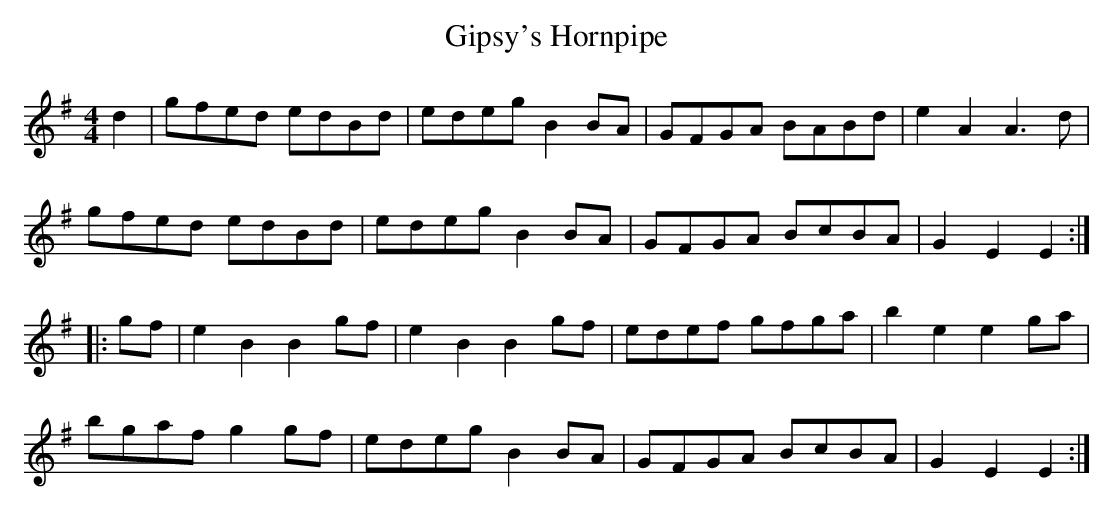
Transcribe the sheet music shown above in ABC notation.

X:1
T:Gipsy's Hornpipe
M:4/4
L:1/8
K:G
d2|gfed edBd|edeg B2BA|GFGA BABd|e2A2 A3d|
gfed edBd|edeg B2BA|GFGA BcBA|G2E2 E2:|]
|:gf|e2B2 B2gf|e2B2 B2gf|edef gfga|b2e2 e2ga|
bgaf g2gf|edeg B2BA|GFGA BcBA|G2E2 E2:|]
